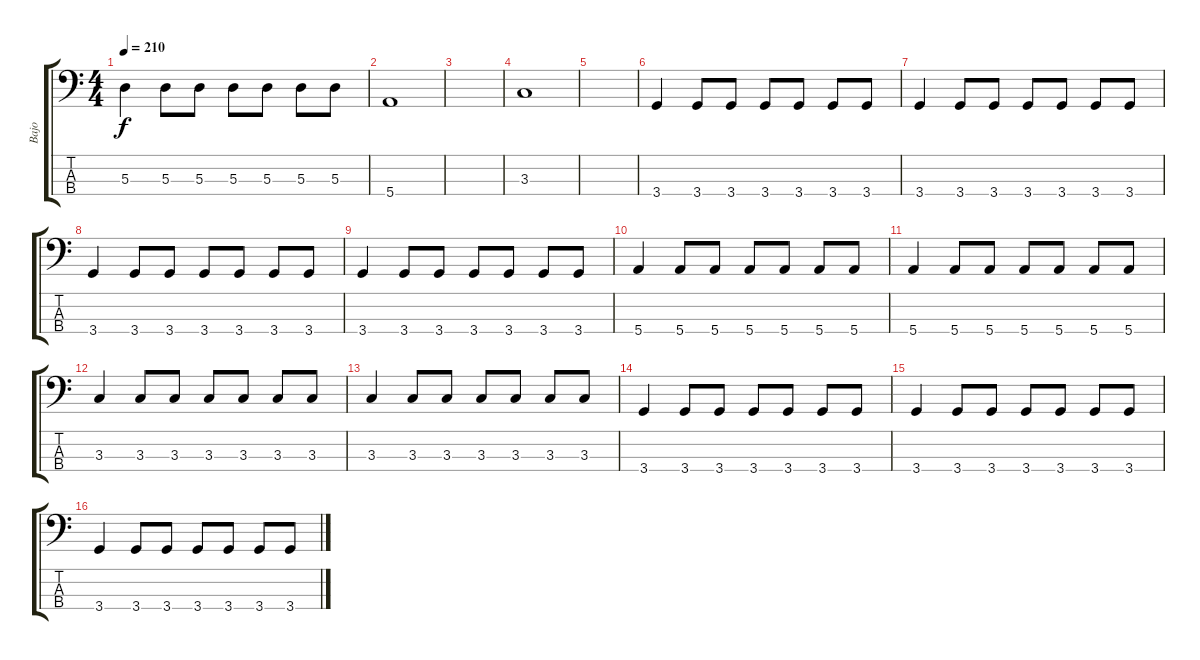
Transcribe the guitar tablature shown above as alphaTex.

\track ("Bajo" "Bajo") {instrument electricbassfinger}
\staff {score tabs}
\tuning (G2 D2 A1 E1) {hide}
\ts (4 4)
\tempo 210
\clef f4
\ks c
5.3.4{dy f} 5.3.8 5.3.8 5.3.8 5.3.8 5.3.8 5.3.8 |
5.4.1 |
|
3.3.1 |
|
3.4.4 3.4.8 3.4.8 3.4.8 3.4.8 3.4.8 3.4.8 |
3.4.4 3.4.8 3.4.8 3.4.8 3.4.8 3.4.8 3.4.8 |
3.4.4 3.4.8 3.4.8 3.4.8 3.4.8 3.4.8 3.4.8 |
3.4.4 3.4.8 3.4.8 3.4.8 3.4.8 3.4.8 3.4.8 |
5.4.4 5.4.8 5.4.8 5.4.8 5.4.8 5.4.8 5.4.8 |
5.4.4 5.4.8 5.4.8 5.4.8 5.4.8 5.4.8 5.4.8 |
3.3.4 3.3.8 3.3.8 3.3.8 3.3.8 3.3.8 3.3.8 |
3.3.4 3.3.8 3.3.8 3.3.8 3.3.8 3.3.8 3.3.8 |
3.4.4 3.4.8 3.4.8 3.4.8 3.4.8 3.4.8 3.4.8 |
3.4.4 3.4.8 3.4.8 3.4.8 3.4.8 3.4.8 3.4.8 |
3.4.4 3.4.8 3.4.8 3.4.8 3.4.8 3.4.8 3.4.8
